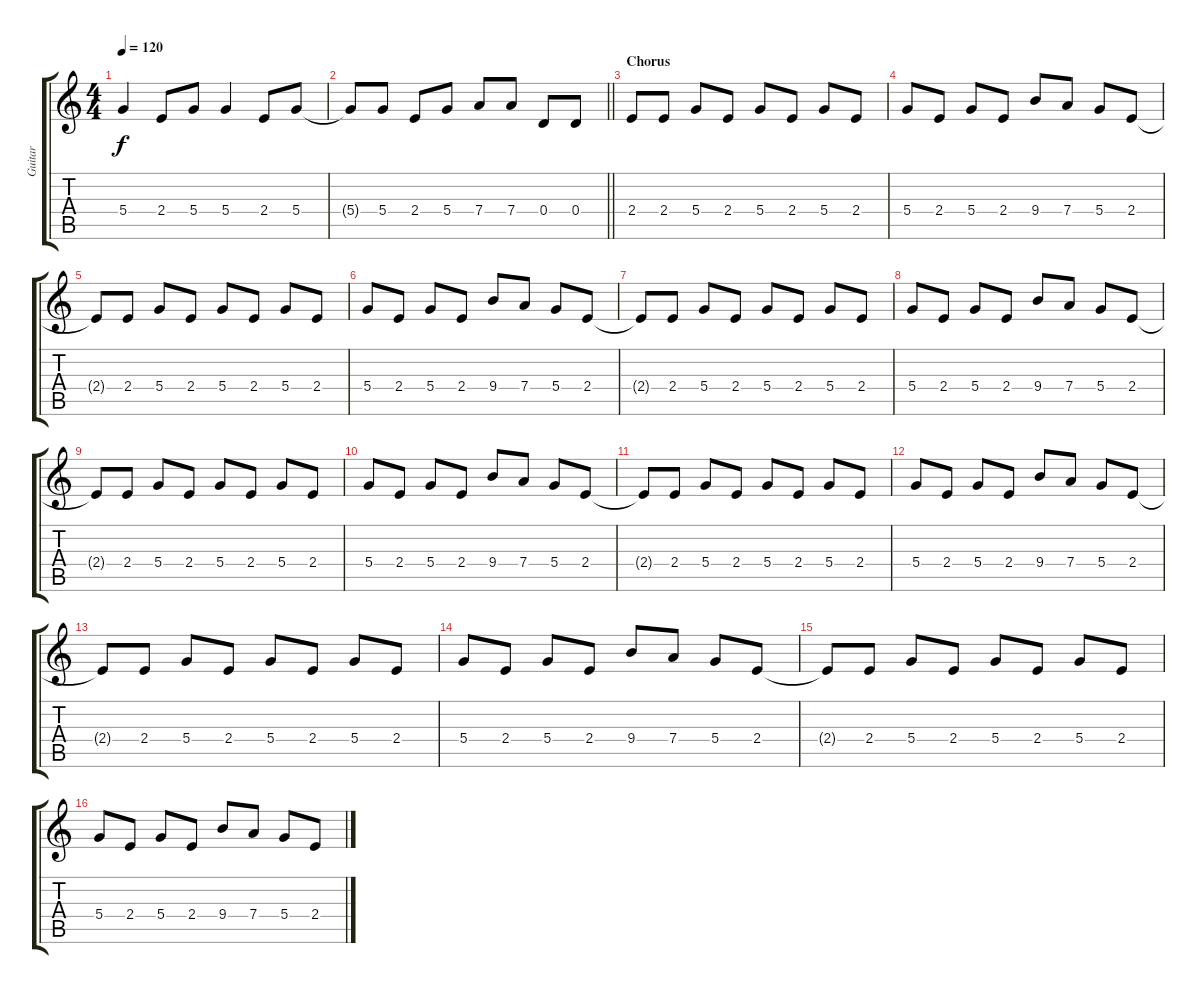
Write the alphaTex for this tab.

\track ("Guitar" "Guitar") {instrument overdrivenguitar}
\staff {score tabs}
\tuning (E4 B3 G3 D3 A2 D2) {hide}
\ts (4 4)
\tempo 120
\clef g2
\ks c
5.4.4{dy f} 2.4.8 5.4.8 5.4.4 2.4.8 5.4.8 |
\barLineRight lightlight
5.4{t}.8 5.4.8 2.4.8 5.4.8 7.4.8 7.4.8 0.4.8 0.4.8 |
\section ("" "Chorus")
2.4.8{volume 11 instrument overdrivenguitar} 2.4.8 5.4.8 2.4.8 5.4.8 2.4.8 5.4.8 2.4.8 |
5.4.8 2.4.8 5.4.8 2.4.8 9.4.8 7.4.8 5.4.8 2.4.8 |
2.4{t}.8 2.4.8 5.4.8 2.4.8 5.4.8 2.4.8 5.4.8 2.4.8 |
5.4.8 2.4.8 5.4.8 2.4.8 9.4.8 7.4.8 5.4.8 2.4.8 |
2.4{t}.8 2.4.8 5.4.8 2.4.8 5.4.8 2.4.8 5.4.8 2.4.8 |
5.4.8 2.4.8 5.4.8 2.4.8 9.4.8 7.4.8 5.4.8 2.4.8 |
2.4{t}.8 2.4.8 5.4.8 2.4.8 5.4.8 2.4.8 5.4.8 2.4.8 |
5.4.8 2.4.8 5.4.8 2.4.8 9.4.8 7.4.8 5.4.8 2.4.8 |
2.4{t}.8 2.4.8 5.4.8 2.4.8 5.4.8 2.4.8 5.4.8 2.4.8 |
5.4.8 2.4.8 5.4.8 2.4.8 9.4.8 7.4.8 5.4.8 2.4.8 |
2.4{t}.8 2.4.8 5.4.8 2.4.8 5.4.8 2.4.8 5.4.8 2.4.8 |
5.4.8 2.4.8 5.4.8 2.4.8 9.4.8 7.4.8 5.4.8 2.4.8 |
2.4{t}.8 2.4.8 5.4.8 2.4.8 5.4.8 2.4.8 5.4.8 2.4.8 |
5.4.8 2.4.8 5.4.8 2.4.8 9.4.8 7.4.8 5.4.8 2.4.8
